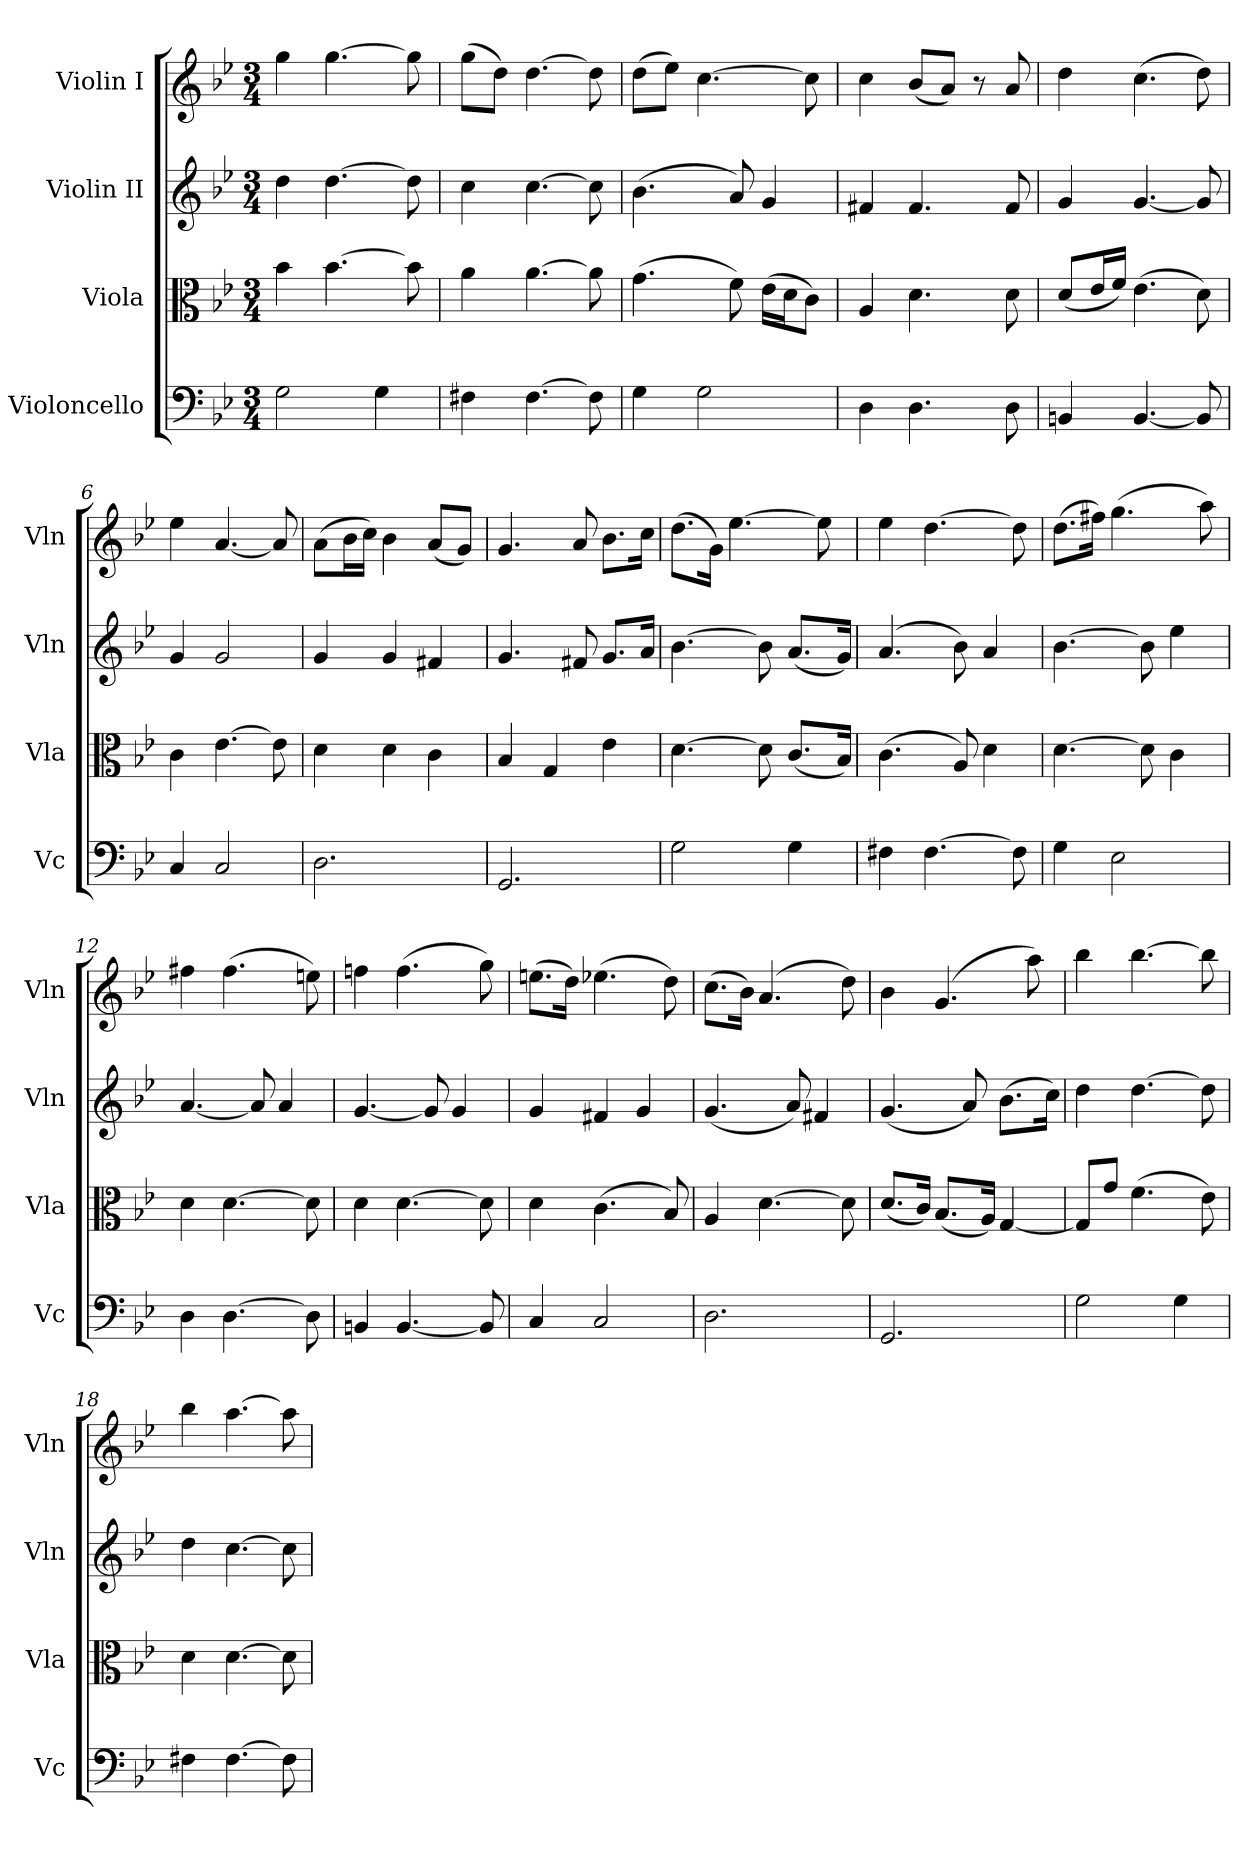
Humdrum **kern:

**kern	**kern	**kern	**kern
*part4	*part3	*part2	*part1
*staff4	*staff3	*staff2	*staff1
*I"Violoncello	*I"Viola	*I"Violin II	*I"Violin I
*I'Vc	*I'Vla	*I'Vln	*I'Vln
*clefF4	*clefC3	*clefG2	*clefG2
*k[b-e-]	*k[b-e-]	*k[b-e-]	*k[b-e-]
*M3/4	*M3/4	*M3/4	*M3/4
=1	=1	=1	=1
2G\	4b-\	4dd\	4gg\
.	[4.b-\	[4.dd\	[4.gg\
4G\	.	.	.
.	8b-\]	8dd\]	8gg\]
=2	=2	=2	=2
4F#X\	4a\	4cc\	(>8gg\L
.	.	.	8dd\J)
[4.F#\	[4.a\	[4.cc\	[4.dd\
8F#\]	8a\]	8cc\]	8dd\]
=3	=3	=3	=3
4G\	(>4.g\	(>4.b-\	(>8dd\L
.	.	.	8ee-\J)
2G\	.	.	[4.cc\
.	8f\)	8a/)	.
.	(>16e-\LL	4g/	.
.	16d\J	.	.
.	8c\J)	.	8cc\]
=4	=4	=4	=4
4D\	4A/	4f#X/	4cc\
4.D\	4.d\	4.f#/	(<8b-/L
.	.	.	8a/J)
.	.	.	8r
8D\	8d\	8f#/	8a/
!!LO:LB:g=z
=5	=5	=5	=5
4BBn/	(<8d/L	4g/	4dd\
.	16e-/L	.	.
.	16f/JJ)	.	.
[4.BB/	(>4.e-\	[4.g/	(>4.cc\
8BB/]	8d\)	8g/]	8dd\)
=6	=6	=6	=6
4C/	4c\	4g/	4ee-\
2C/	[4.e-\	2g/	[4.a/
.	8e-\]	.	8a/]
=7	=7	=7	=7
2.D\	4d\	4g/	(>8a\L
.	.	.	16b-\L
.	.	.	16cc\JJ)
.	4d\	4g/	4b-\
.	4c\	4f#X/	(<8a/L
.	.	.	8g/J)
=8	=8	=8	=8
2.GG/	4B-/	4.g/	4.g/
.	4G/	.	.
.	.	8f#X/	8a/
.	4e-\	8.g/L	8.b-\L
.	.	16a/Jk	16cc\Jk
!!LO:LB:g=z
=9	=9	=9	=9
2G\	[4.d\	[4.b-\	(>8.dd\L
.	.	.	16g\Jk)
.	.	.	[4.ee-\
.	8d\]	8b-\]	.
4G\	(<8.c/L	(<8.a/L	.
.	.	.	8ee-\]
.	16B-/Jk)	16g/Jk)	.
=10	=10	=10	=10
4F#X\	(>4.c\	(>4.a/	4ee-\
[4.F#\	.	.	[4.dd\
.	8A/)	8b-\)	.
.	4d\	4a/	.
8F#\]	.	.	8dd\]
=11	=11	=11	=11
4G\	[4.d\	[4.b-\	(>8.dd\L
.	.	.	16ff#X\Jk)
2E-\	.	.	(>4.gg\
.	8d\]	8b-\]	.
.	4c\	4ee-\	.
.	.	.	8aa\)
=12	=12	=12	=12
4D\	4d\	[4.a/	4ff#X\
[4.D\	[4.d\	.	(>4.ff#\
.	.	8a/]	.
.	.	4a/	.
8D\]	8d\]	.	8een\)
!!LO:PB:g=z
=13	=13	=13	=13
4BBn/	4d\	[4.g/	4ffn\
[4.BB/	[4.d\	.	(>4.ff\
.	.	8g/]	.
.	.	4g/	.
8BB/]	8d\]	.	8gg\)
=14	=14	=14	=14
4C/	4d\	4g/	(>8.een\L
.	.	.	16dd\Jk)
2C/	(>4.c\	4f#X/	(>4.ee-X\
.	.	4g/	.
.	8B-/)	.	8dd\)
=15	=15	=15	=15
2.D\	4A/	(<4.g/	(>8.cc\L
.	.	.	16b-\Jk)
.	[4.d\	.	(>4.a/
.	.	8a/)	.
.	.	4f#X/	.
.	8d\]	.	8dd\)
=16	=16	=16	=16
2.GG/	(<8.d/L	(<4.g/	4b-\
.	16c/Jk)	.	.
.	(<8.B-/L	.	(>4.g/
.	.	8a/)	.
.	16A/Jk)	.	.
.	[4G/	(>8.b-\L	.
.	.	.	8aa\)
.	.	16cc\Jk)	.
!!LO:LB:g=z
=17	=17	=17	=17
2G\	8G/L]	4dd\	4bb-\
.	8g/J	.	.
.	(>4.f\	[4.dd\	[4.bb-\
4G\	.	.	.
.	8e-\)	8dd\]	8bb-\]
=18	=18	=18	=18
4F#X\	4d\	4dd\	4bb-\
[4.F#\	[4.d\	[4.cc\	[4.aa\
8F#\]	8d\]	8cc\]	8aa\]
=	=	=	=
*-	*-	*-	*-
